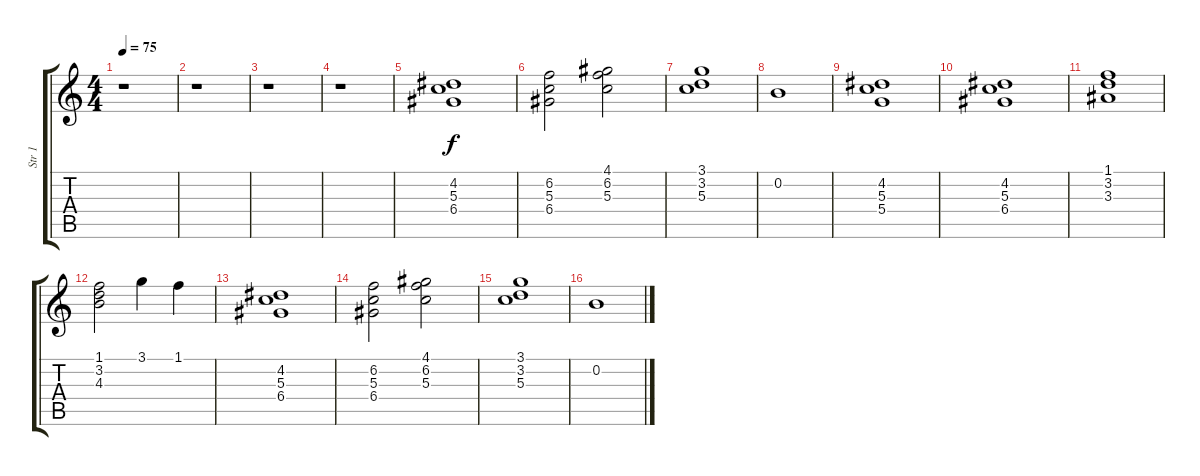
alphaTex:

\track ("Str 1" "Str 1") {instrument distortionguitar}
\staff {score tabs}
\tuning (E4 B3 G3 D3 A2 E2) {hide}
\ts (4 4)
\tempo 75
\clef g2
\ks c
r.1{dy f} |
r.1 |
r.1 |
r.1 |
(4.2 5.3 6.4).1 |
(6.2 5.3 6.4).2 (4.1 6.2 5.3).2 |
(3.1 3.2 5.3).1 |
0.2.1 |
(4.2 5.3 5.4).1 |
(4.2 5.3 6.4).1 |
(1.1 3.2 3.3).1 |
(1.1 3.2 4.3).2 3.1.4 1.1.4 |
(4.2 5.3 6.4).1 |
(6.2 5.3 6.4).2 (4.1 6.2 5.3).2 |
(3.1 3.2 5.3).1 |
0.2.1
